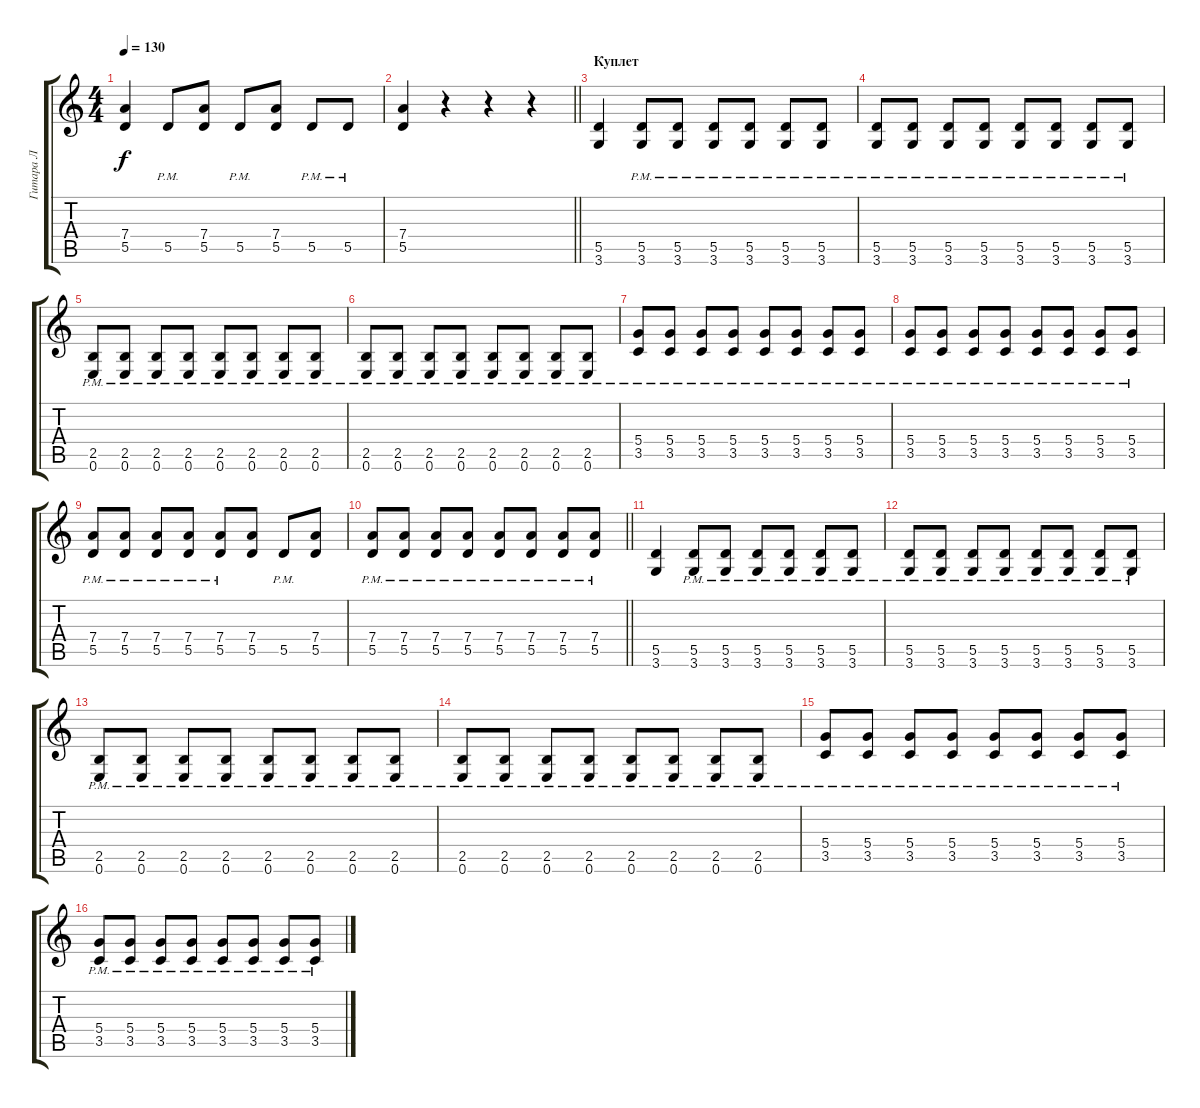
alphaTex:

\track ("Гитара Л" "Гитара Л") {instrument distortionguitar}
\staff {score tabs}
\tuning (E4 B3 G3 D3 A2 E2) {hide}
\ts (4 4)
\tempo 130
\clef g2
\ks c
(7.4 5.5).4{dy f} 5.5{pm}.8 (7.4 5.5).8 5.5{pm}.8 (7.4 5.5).8 5.5{pm}.8 5.5{pm}.8 |
\barLineRight lightlight
(7.4 5.5).4 r.4 r.4 r.4 |
\section ("" "Куплет")
(5.5 3.6).4 (5.5{pm} 3.6{pm}).8 (5.5{pm} 3.6{pm}).8 (5.5{pm} 3.6{pm}).8 (5.5{pm} 3.6{pm}).8 (5.5{pm} 3.6{pm}).8 (5.5{pm} 3.6{pm}).8 |
(5.5{pm} 3.6{pm}).8 (5.5{pm} 3.6{pm}).8 (5.5{pm} 3.6{pm}).8 (5.5{pm} 3.6{pm}).8 (5.5{pm} 3.6{pm}).8 (5.5{pm} 3.6{pm}).8 (5.5{pm} 3.6{pm}).8 (5.5{pm} 3.6{pm}).8 |
(2.5{pm} 0.6{pm}).8 (2.5{pm} 0.6{pm}).8 (2.5{pm} 0.6{pm}).8 (2.5{pm} 0.6{pm}).8 (2.5{pm} 0.6{pm}).8 (2.5{pm} 0.6{pm}).8 (2.5{pm} 0.6{pm}).8 (2.5{pm} 0.6{pm}).8 |
(2.5{pm} 0.6{pm}).8 (2.5{pm} 0.6{pm}).8 (2.5{pm} 0.6{pm}).8 (2.5{pm} 0.6{pm}).8 (2.5{pm} 0.6{pm}).8 (2.5{pm} 0.6{pm}).8 (2.5{pm} 0.6{pm}).8 (2.5{pm} 0.6{pm}).8 |
(5.4{pm} 3.5{pm}).8 (5.4{pm} 3.5{pm}).8 (5.4{pm} 3.5{pm}).8 (5.4{pm} 3.5{pm}).8 (5.4{pm} 3.5{pm}).8 (5.4{pm} 3.5{pm}).8 (5.4{pm} 3.5{pm}).8 (5.4{pm} 3.5{pm}).8 |
(5.4{pm} 3.5{pm}).8 (5.4{pm} 3.5{pm}).8 (5.4{pm} 3.5{pm}).8 (5.4{pm} 3.5{pm}).8 (5.4{pm} 3.5{pm}).8 (5.4{pm} 3.5{pm}).8 (5.4{pm} 3.5{pm}).8 (5.4{pm} 3.5{pm}).8 |
(7.4{pm} 5.5{pm}).8 (7.4{pm} 5.5{pm}).8 (7.4{pm} 5.5{pm}).8 (7.4{pm} 5.5{pm}).8 (7.4{pm} 5.5{pm}).8 (7.4 5.5).8 5.5{pm}.8 (7.4 5.5).8 |
\barLineRight lightlight
(7.4{pm} 5.5{pm}).8 (7.4{pm} 5.5{pm}).8 (7.4{pm} 5.5{pm}).8 (7.4{pm} 5.5{pm}).8 (7.4{pm} 5.5{pm}).8 (7.4{pm} 5.5{pm}).8 (7.4{pm} 5.5{pm}).8 (7.4{pm} 5.5{pm}).8 |
(5.5 3.6).4 (5.5{pm} 3.6{pm}).8 (5.5{pm} 3.6{pm}).8 (5.5{pm} 3.6{pm}).8 (5.5{pm} 3.6{pm}).8 (5.5{pm} 3.6{pm}).8 (5.5{pm} 3.6{pm}).8 |
(5.5{pm} 3.6{pm}).8 (5.5{pm} 3.6{pm}).8 (5.5{pm} 3.6{pm}).8 (5.5{pm} 3.6{pm}).8 (5.5{pm} 3.6{pm}).8 (5.5{pm} 3.6{pm}).8 (5.5{pm} 3.6{pm}).8 (5.5{pm} 3.6{pm}).8 |
(2.5{pm} 0.6{pm}).8 (2.5{pm} 0.6{pm}).8 (2.5{pm} 0.6{pm}).8 (2.5{pm} 0.6{pm}).8 (2.5{pm} 0.6{pm}).8 (2.5{pm} 0.6{pm}).8 (2.5{pm} 0.6{pm}).8 (2.5{pm} 0.6{pm}).8 |
(2.5{pm} 0.6{pm}).8 (2.5{pm} 0.6{pm}).8 (2.5{pm} 0.6{pm}).8 (2.5{pm} 0.6{pm}).8 (2.5{pm} 0.6{pm}).8 (2.5{pm} 0.6{pm}).8 (2.5{pm} 0.6{pm}).8 (2.5{pm} 0.6{pm}).8 |
(5.4{pm} 3.5{pm}).8 (5.4{pm} 3.5{pm}).8 (5.4{pm} 3.5{pm}).8 (5.4{pm} 3.5{pm}).8 (5.4{pm} 3.5{pm}).8 (5.4{pm} 3.5{pm}).8 (5.4{pm} 3.5{pm}).8 (5.4{pm} 3.5{pm}).8 |
(5.4{pm} 3.5{pm}).8 (5.4{pm} 3.5{pm}).8 (5.4{pm} 3.5{pm}).8 (5.4{pm} 3.5{pm}).8 (5.4{pm} 3.5{pm}).8 (5.4{pm} 3.5{pm}).8 (5.4{pm} 3.5{pm}).8 (5.4{pm} 3.5{pm}).8
